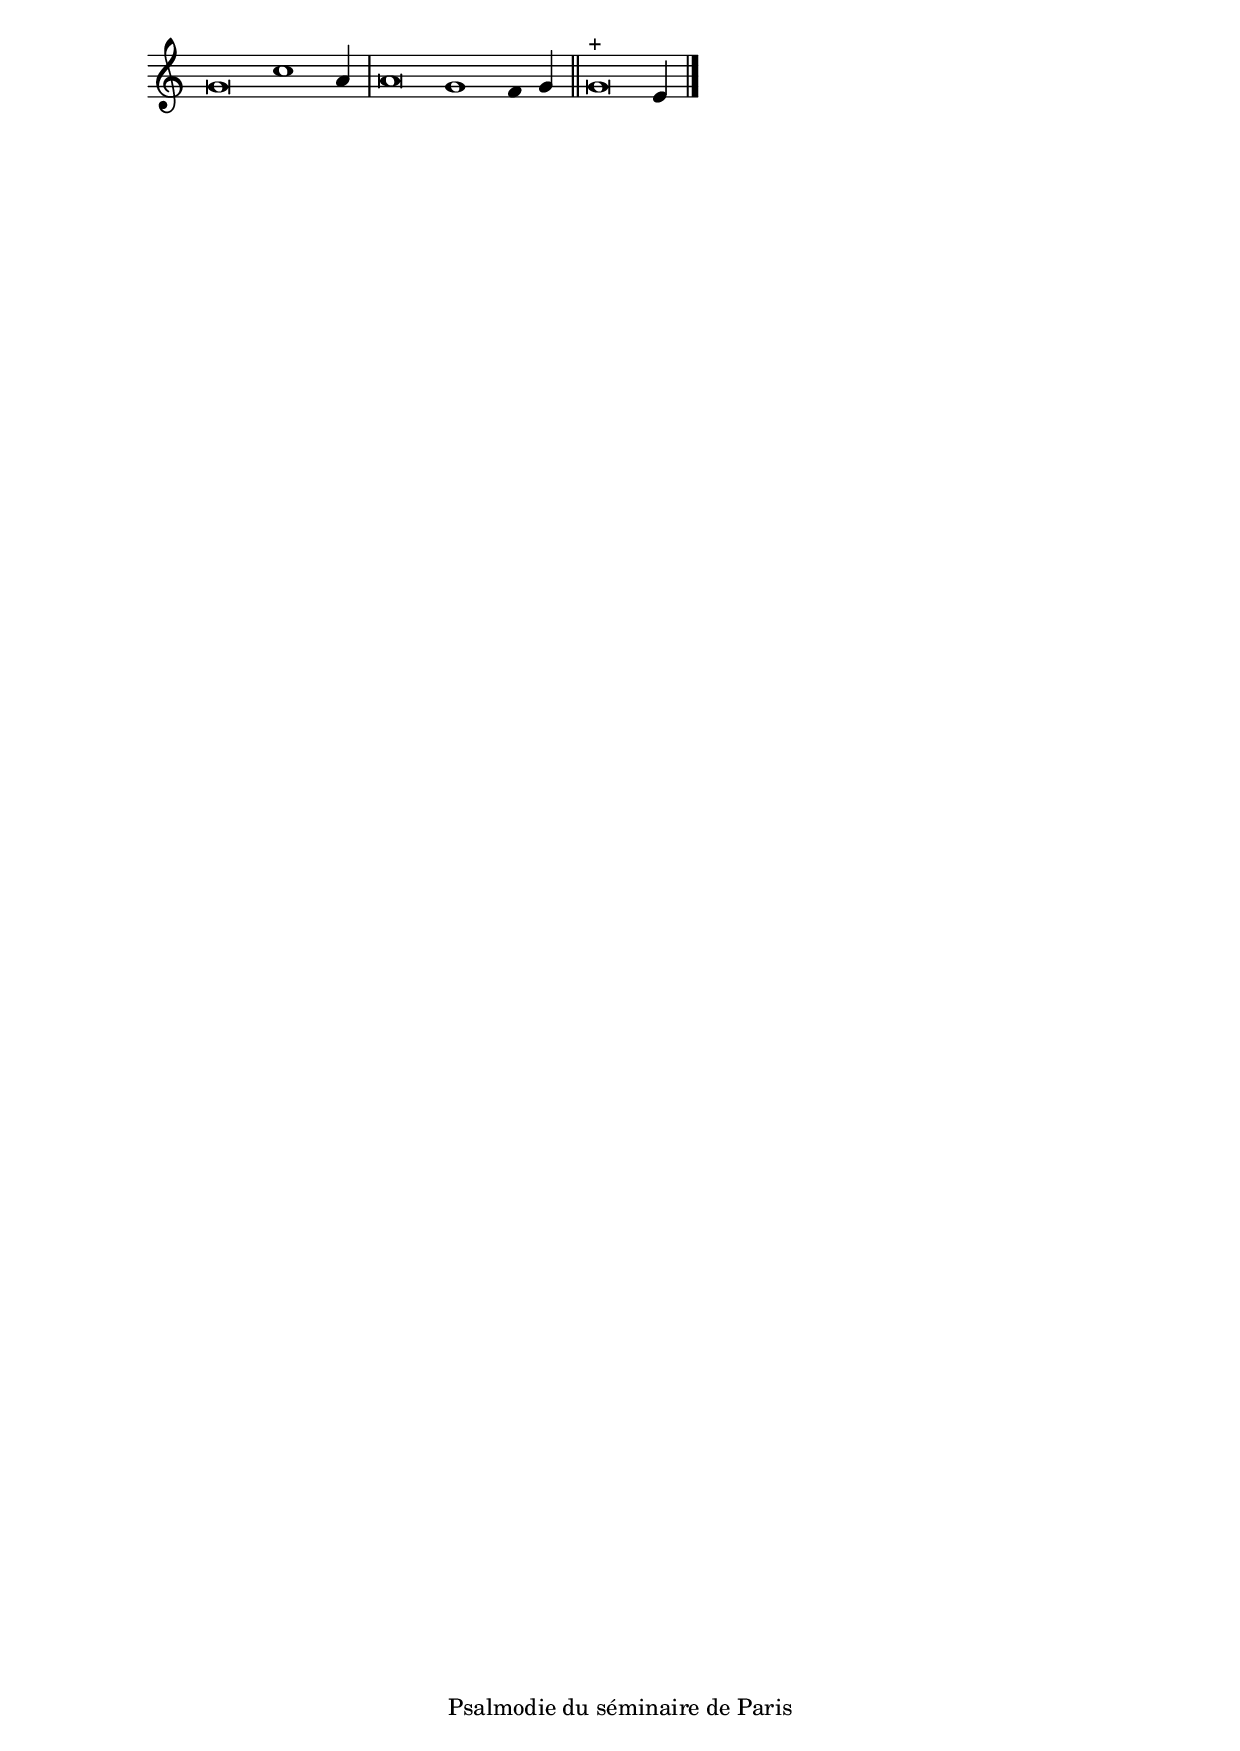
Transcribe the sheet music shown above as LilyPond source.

\version "2.20.0"
\language "italiano"

stemOff = \hide Staff.Stem
stemOn  = \undo \stemOff

\header {
  %title = "Psaume 143"
  %tagline = ##f
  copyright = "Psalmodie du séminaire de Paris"
}

\score {
  \new Staff \with { \remove "Time_signature_engraver" }
  \relative
  {
    \key do \major
    \cadenzaOn
    \stemOff sol'\breve do1 \stemOn la4
    \bar "|"
    \stemOff la\breve sol1 fa4 \stemOn sol4
    \bar "||"
    \stemOff sol\breve^\markup{ + } \stemOn mi4
    \bar "|."
  }
}